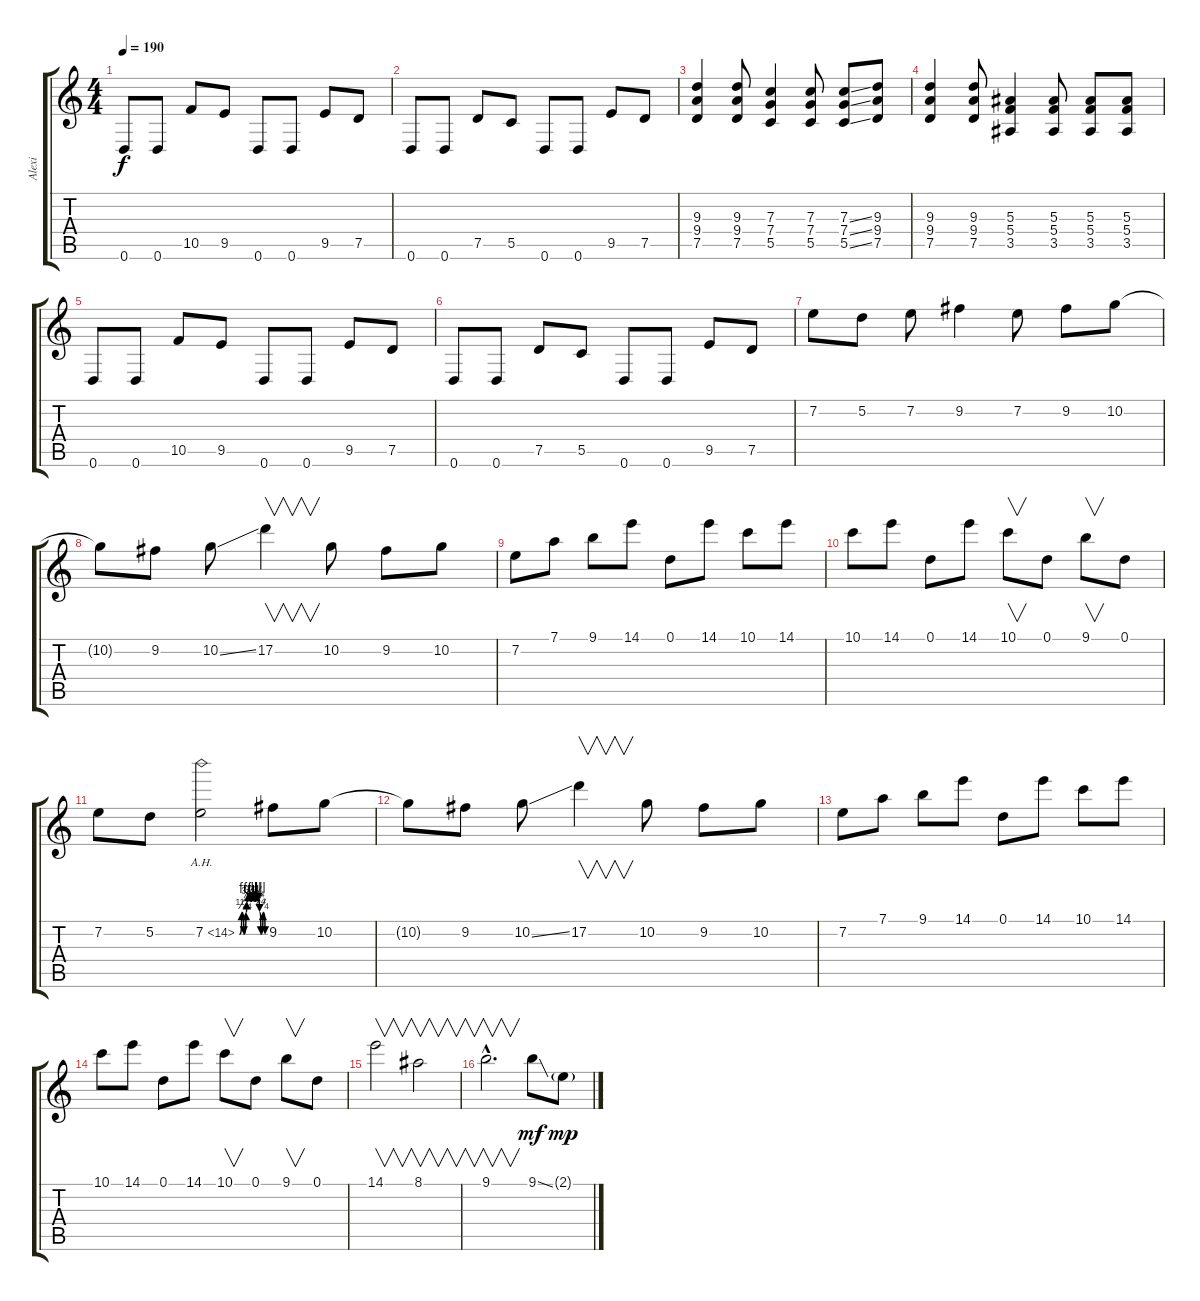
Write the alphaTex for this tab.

\track ("Alexi" "Alexi") {instrument overdrivenguitar}
\staff {score tabs}
\tuning (D4 A3 F3 C3 G2 D2) {hide}
\ts (4 4)
\tempo 190
\clef g2
\ks c
0.6.8{dy f} 0.6.8 10.5.8 9.5.8 0.6.8 0.6.8 9.5.8 7.5.8 |
0.6.8 0.6.8 7.5.8 5.5.8 0.6.8 0.6.8 9.5.8 7.5.8 |
(9.3 9.4 7.5).4 (9.3 9.4 7.5).8 (7.3 7.4 5.5).4 (7.3 7.4 5.5).8 (7.3{ss} 7.4{ss} 5.5{ss}).8 (9.3 9.4 7.5).8 |
(9.3 9.4 7.5).4 (9.3 9.4 7.5).8 (5.3 5.4 3.5).4 (5.3 5.4 3.5).8 (5.3 5.4 3.5).8 (5.3 5.4 3.5).8 |
0.6.8 0.6.8 10.5.8 9.5.8 0.6.8 0.6.8 9.5.8 7.5.8 |
0.6.8 0.6.8 7.5.8 5.5.8 0.6.8 0.6.8 9.5.8 7.5.8 |
7.2.8 5.2.8 7.2.8 9.2.4 7.2.8 9.2.8 10.2.8 |
10.2{t}.8 9.2.8 10.2{ss}.8 17.2.4{v} 10.2.8 9.2.8 10.2.8 |
7.2.8 7.1.8 9.1.8 14.1.8 0.1.8 14.1.8 10.1.8 14.1.8 |
10.1.8 14.1.8 0.1.8 14.1.8 10.1.8{v} 0.1.8 9.1.8{v} 0.1.8 |
7.2.8 5.2.8 7.2{be (custom 0 0 5 1 10 0 15 1 17 3 20 4 25 3 30 4 35 3 40 4 44 3 47 1 50 0 55 1 60 0) ah 7}.2 9.2.8 10.2.8 |
10.2{t}.8 9.2.8 10.2{ss}.8 17.2.4{v} 10.2.8 9.2.8 10.2.8 |
7.2.8 7.1.8 9.1.8 14.1.8 0.1.8 14.1.8 10.1.8 14.1.8 |
10.1.8 14.1.8 0.1.8 14.1.8 10.1.8{v} 0.1.8 9.1.8{v} 0.1.8 |
14.1.2{v} 8.1.2{v} |
9.1{hac}.2{v d} 9.1{ss}.8{dy mf} 2.1{g}.8{dy mp}
